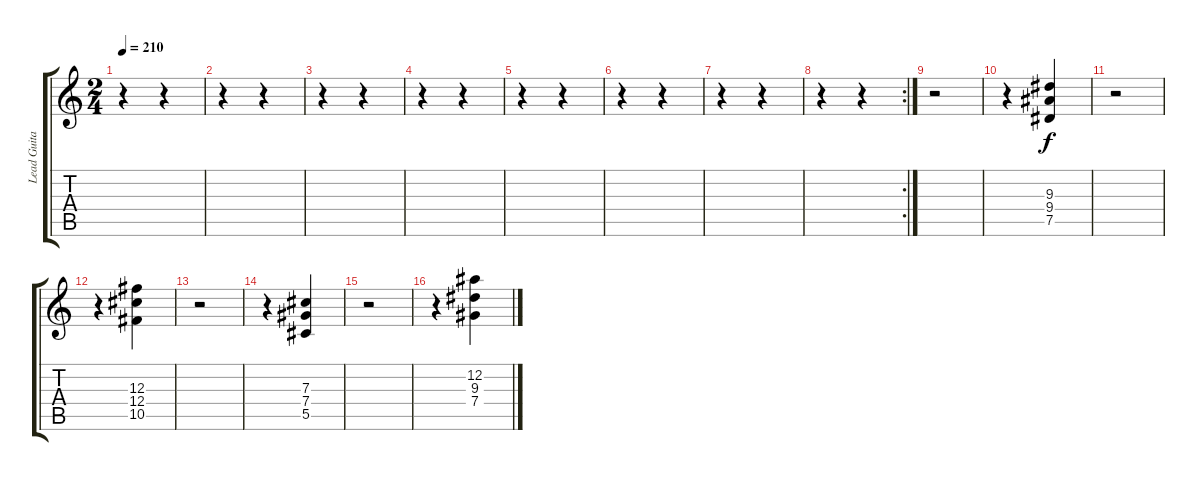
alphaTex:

\track ("Lead Guitar" "Lead Guita") {instrument distortionguitar}
\staff {score tabs}
\tuning (Eb4 Bb3 Gb3 Db3 Ab2 Db2) {hide}
\ts (2 4)
\tempo 210
\clef g2
\ks c
r.4{dy f instrument distortionguitar} r.4 |
r.4 r.4 |
r.4 r.4 |
r.4 r.4 |
r.4 r.4 |
r.4 r.4 |
r.4 r.4 |
\rc 2
r.4 r.4 |
r.2 |
r.4 (9.3 9.4 7.5).4 |
r.2 |
r.4 (12.3 12.4 10.5).4 |
r.2 |
r.4 (7.3 7.4 5.5).4 |
r.2 |
r.4 (12.2 9.3 7.4).4
